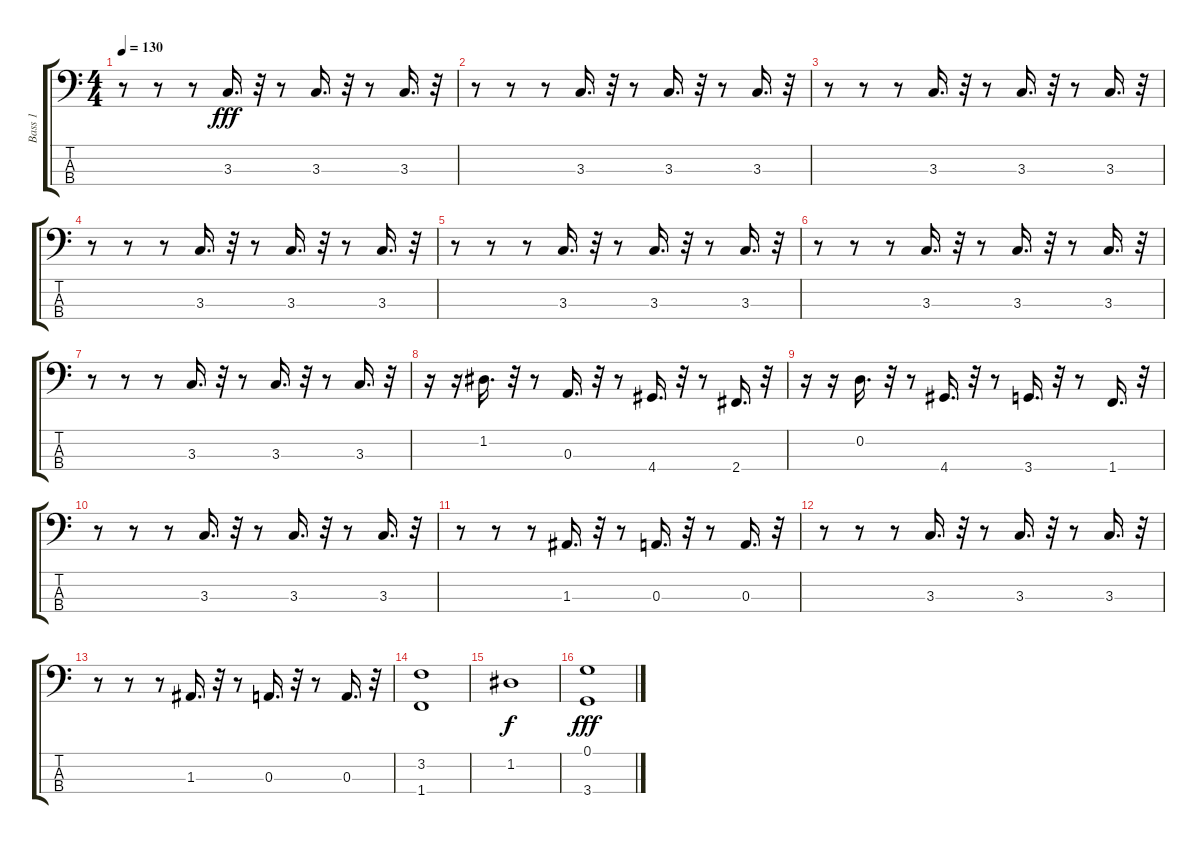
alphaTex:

\track ("Bass 1" "Bass 1") {instrument fretlessbass}
\staff {score tabs}
\tuning (G2 D2 A1 E1) {hide}
\ts (4 4)
\tempo 130
\clef f4
\ks c
r.8{dy fff} r.8 r.8 3.3.16{d} r.32 r.8 3.3.16{d} r.32 r.8 3.3.16{d} r.32 |
r.8 r.8 r.8 3.3.16{d} r.32 r.8 3.3.16{d} r.32 r.8 3.3.16{d} r.32 |
r.8 r.8 r.8 3.3.16{d} r.32 r.8 3.3.16{d} r.32 r.8 3.3.16{d} r.32 |
r.8 r.8 r.8 3.3.16{d} r.32 r.8 3.3.16{d} r.32 r.8 3.3.16{d} r.32 |
r.8 r.8 r.8 3.3.16{d} r.32 r.8 3.3.16{d} r.32 r.8 3.3.16{d} r.32 |
r.8 r.8 r.8 3.3.16{d} r.32 r.8 3.3.16{d} r.32 r.8 3.3.16{d} r.32 |
r.8 r.8 r.8 3.3.16{d} r.32 r.8 3.3.16{d} r.32 r.8 3.3.16{d} r.32 |
r.16 r.16 1.2.16{d} r.32 r.8 0.3.16{d} r.32 r.8 4.4.16{d} r.32 r.8 2.4.16{d} r.32 |
r.16 r.16 0.2.16{d} r.32 r.8 4.4.16{d} r.32 r.8 3.4.16{d} r.32 r.8 1.4.16{d} r.32 |
r.8 r.8 r.8 3.3.16{d} r.32 r.8 3.3.16{d} r.32 r.8 3.3.16{d} r.32 |
r.8 r.8 r.8 1.3.16{d} r.32 r.8 0.3.16{d} r.32 r.8 0.3.16{d} r.32 |
r.8 r.8 r.8 3.3.16{d} r.32 r.8 3.3.16{d} r.32 r.8 3.3.16{d} r.32 |
r.8 r.8 r.8 1.3.16{d} r.32 r.8 0.3.16{d} r.32 r.8 0.3.16{d} r.32 |
(3.2 1.4).1{volume 11 instrument synthstrings1} |
1.2.1{dy f} |
(0.1 3.4).1{dy fff}
